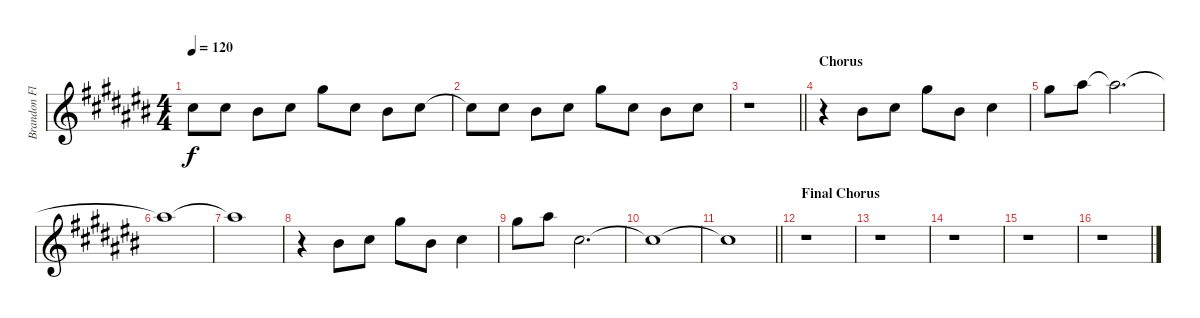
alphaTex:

\track ("Brandon Flowers' synth" "Brandon Fl") {instrument synthstrings2}
\staff {score}
\tuning (E4 B3 G3 D3 A2 E2) {hide}
\ts (4 4)
\tempo 120
\clef g2
\ks c#
14.2{t}.8{dy f} 14.2.8 13.2.8 14.2.8 16.1.8 14.2.8 13.2.8 14.2.8 |
14.2{t}.8 14.2.8 13.2.8 14.2.8 16.1.8 14.2.8 13.2.8 14.2.8 |
\barLineRight lightlight
r.1 |
\section ("" "Chorus")
r.4 8.1.8{volume 16 instrument pad2warm} 9.1.8 16.1.8 13.2.8 14.2.4 |
16.1.8 18.1.8 18.1{t}.2{d volume 0} |
18.1{t}.1 |
18.1{t}.1 |
r.4{volume 16} 8.1.8 9.1.8 16.1.8 13.2.8 14.2.4 |
16.1.8 18.1.8 18.3.2{d volume 0} |
18.3{t}.1 |
\barLineRight lightlight
18.3{t}.1 |
\section ("" "Final Chorus")
r.1 |
r.1 |
r.1 |
r.1 |
r.1
